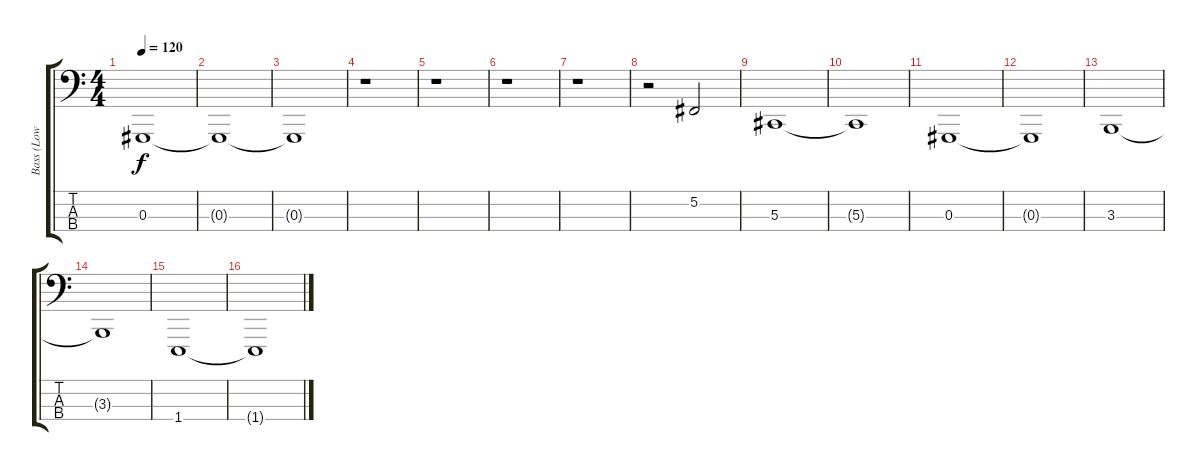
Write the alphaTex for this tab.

\track ("Bass (Low Strings)" "Bass (Low ") {instrument synthstrings1}
\staff {score tabs}
\tuning (Gb2 Db2 Ab1 Eb1) {hide}
\ts (4 4)
\tempo 120
\clef f4
\ks c
0.3.1{dy f} |
0.3{t}.1{volume 0} |
0.3{t}.1 |
r.1 |
r.1 |
r.1 |
r.1 |
r.2 5.2.2{volume 16} |
5.3.1 |
5.3{t}.1 |
0.3.1 |
0.3{t}.1 |
3.3.1 |
3.3{t}.1 |
1.4.1 |
1.4{t}.1
